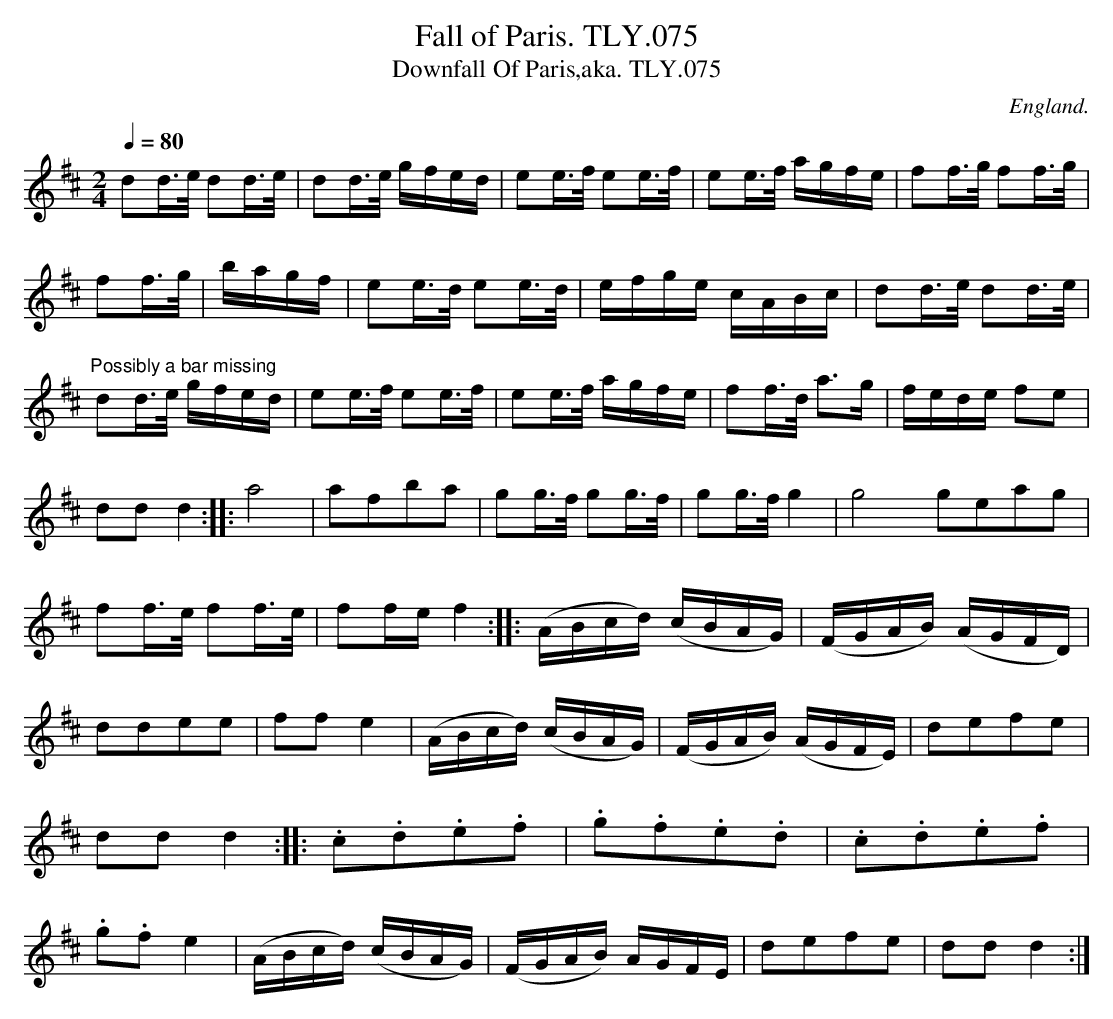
X:1
T:Fall of Paris. TLY.075
T:Downfall Of Paris,aka. TLY.075
M:2/4
L:1/16
Q:1/4=80
O:England.
K:D
d2d>e d2d>e|d2d>e gfed|e2e>f e2e>f| e2e>f agfe| f2f>g f2f>g |\
f2f>g| bagf| e2e>d e2e>d| efge cABc|d2d>e d2d>e|\
"^Possibly a bar missing"d2d>e gfed|\
e2e>f e2e>f| e2e>f agfe| f2f>d a3g| fede f2e2| d2d2 d4:| \
|:a8| a2f2b2a2| g2g>f g2g>f| g2g>f g4| g8 g2e2a2g2| f2f>e f2f>e|\
f2fe f4:||:(ABcd) (cBAG)| (FGAB) (AGFD)| d2d2e2e2| f2f2 e4|\
(ABcd) (cBAG)| (FGAB) (AGFE)|d2e2f2e2| d2d2 d4:||:\
.c2.d2.e2.f2| .g2.f2.e2.d2|\
.c2.d2.e2.f2| .g2.f2 e4| (ABcd) (cBAG)|\
(FGAB) AGFE|d2e2f2e2| d2d2 d4:|
